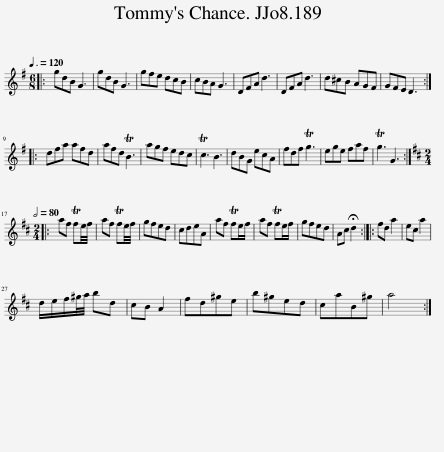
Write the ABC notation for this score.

X:1
L:1/8
Q:3/8=120
M:6/8
I:linebreak $
K:G
V:1 treble
V:1
|: gdB G3 | gdB G3 | gfe dcB | cBA G3 | DFA d3 | %5
 DFA d3 | d^cB AGF | GFE D3 ::$ dfa afd | afd TB3 | %10
 agf edc | Tc3 B3 | dBG ecA | fdf Tg3 | ege faf | %15
 Tg3 G3 ::$[K:D][M:2/4][Q:1/2=80] af Tfe/4f/4 | af Tfe/4f/4 | gfed | cdeA | %20
 af Tfe/f/ | af Tfe/f/ | gfed | Ac !fermata!d2 :: fd a2 | %25
 ec a2 |$ d/e/f/^g/4a/4 bd | cB A2 | fd^ge | b^ged | %30
 caB^g | a4 :| %32
